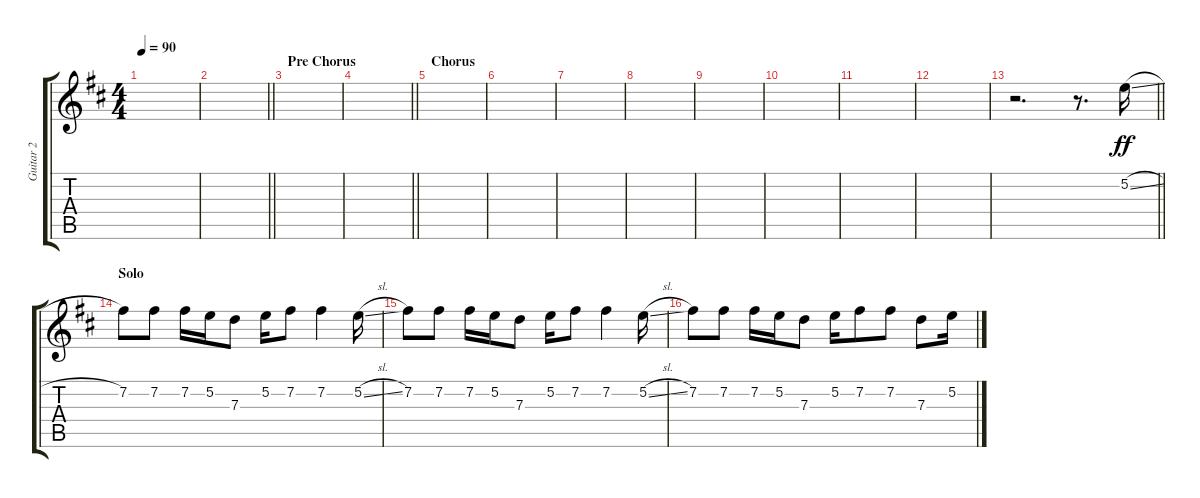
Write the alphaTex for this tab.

\track ("Guitar 2" "Guitar 2") {instrument acousticguitarsteel}
\staff {score tabs}
\tuning (E4 B3 G3 D3 A2 E2) {hide}
\ts (4 4)
\tempo 90
\clef g2
\ks d
|
\barLineRight lightlight
|
\section ("" "Pre Chorus")
|
\barLineRight lightlight
|
\section ("" "Chorus")
|
|
|
|
|
|
|
|
\barLineRight lightlight
r.2{d} r.8{d} 5.2{sl}.16{dy ff} |
\section ("" "Solo")
7.2.8 7.2.8 7.2.16 5.2.16 7.3.8 5.2.16 7.2.8 7.2.4 5.2{sl}.16 |
7.2.8 7.2.8 7.2.16 5.2.16 7.3.8 5.2.16 7.2.8 7.2.4 5.2{sl}.16 |
7.2.8 7.2.8 7.2.16 5.2.16 7.3.8 5.2.16 7.2.8 7.2.8 7.3.8 5.2.16
